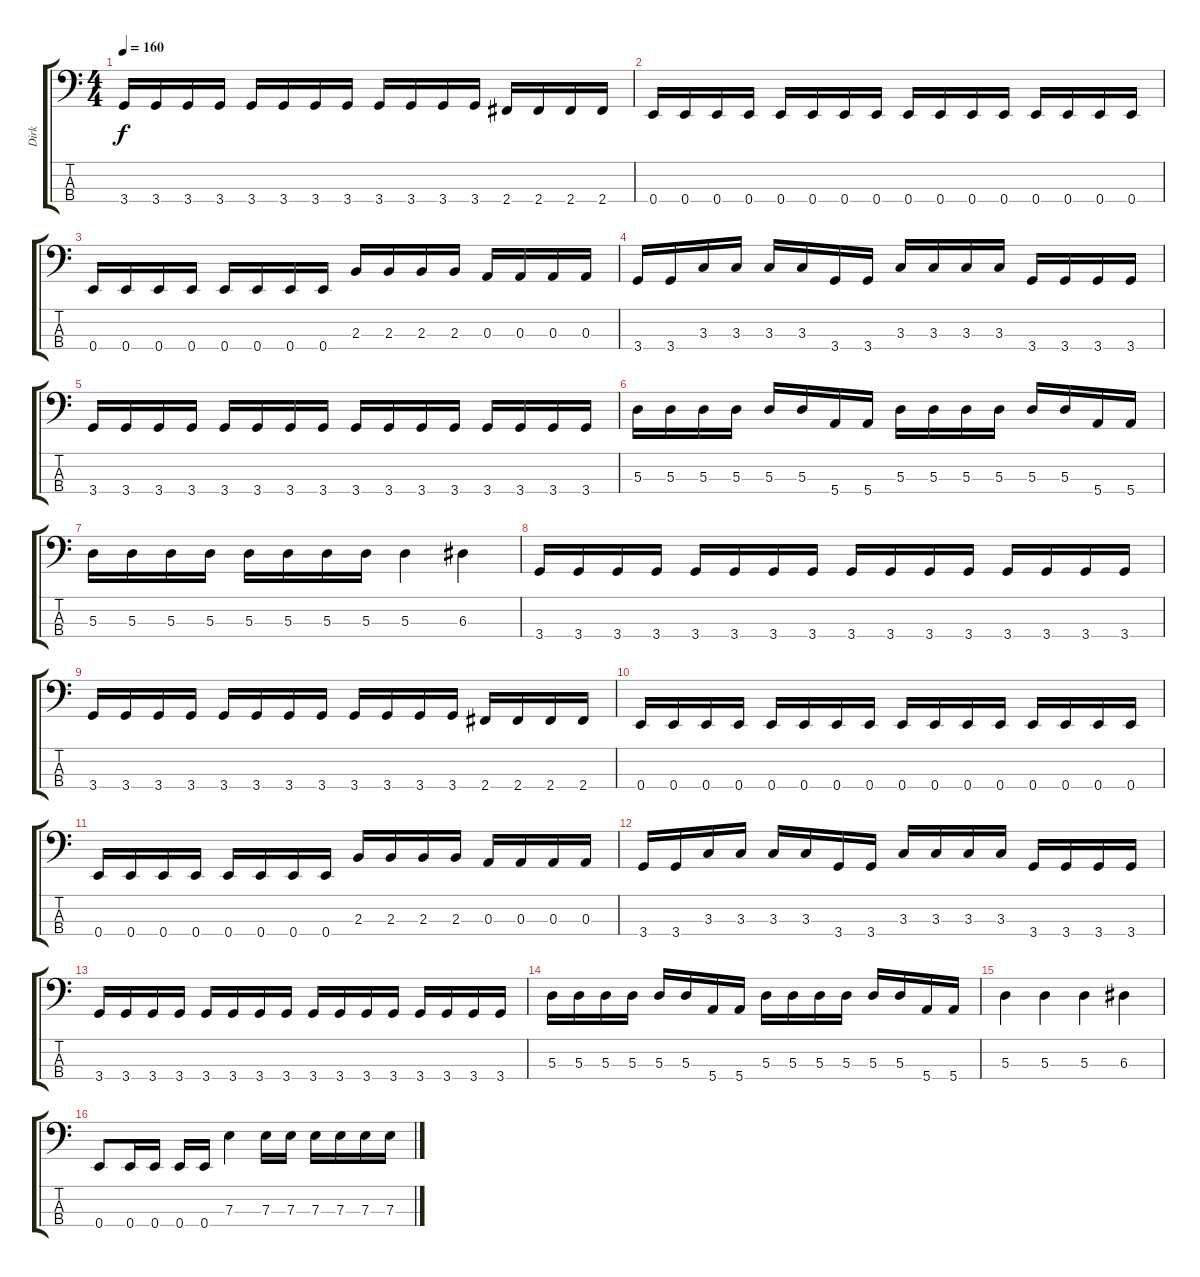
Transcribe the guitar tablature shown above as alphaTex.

\track ("Dirk" "Dirk") {instrument electricbasspick}
\staff {score tabs}
\tuning (G2 D2 A1 E1) {hide}
\ts (4 4)
\tempo 160
\clef f4
\ks c
3.4.16{dy f} 3.4.16 3.4.16 3.4.16 3.4.16 3.4.16 3.4.16 3.4.16 3.4.16 3.4.16 3.4.16 3.4.16 2.4.16 2.4.16 2.4.16 2.4.16 |
0.4.16 0.4.16 0.4.16 0.4.16 0.4.16 0.4.16 0.4.16 0.4.16 0.4.16 0.4.16 0.4.16 0.4.16 0.4.16 0.4.16 0.4.16 0.4.16 |
0.4.16 0.4.16 0.4.16 0.4.16 0.4.16 0.4.16 0.4.16 0.4.16 2.3.16 2.3.16 2.3.16 2.3.16 0.3.16 0.3.16 0.3.16 0.3.16 |
3.4.16 3.4.16 3.3.16 3.3.16 3.3.16 3.3.16 3.4.16 3.4.16 3.3.16 3.3.16 3.3.16 3.3.16 3.4.16 3.4.16 3.4.16 3.4.16 |
3.4.16 3.4.16 3.4.16 3.4.16 3.4.16 3.4.16 3.4.16 3.4.16 3.4.16 3.4.16 3.4.16 3.4.16 3.4.16 3.4.16 3.4.16 3.4.16 |
5.3.16 5.3.16 5.3.16 5.3.16 5.3.16 5.3.16 5.4.16 5.4.16 5.3.16 5.3.16 5.3.16 5.3.16 5.3.16 5.3.16 5.4.16 5.4.16 |
5.3.16 5.3.16 5.3.16 5.3.16 5.3.16 5.3.16 5.3.16 5.3.16 5.3.4 6.3.4 |
3.4.16 3.4.16 3.4.16 3.4.16 3.4.16 3.4.16 3.4.16 3.4.16 3.4.16 3.4.16 3.4.16 3.4.16 3.4.16 3.4.16 3.4.16 3.4.16 |
3.4.16 3.4.16 3.4.16 3.4.16 3.4.16 3.4.16 3.4.16 3.4.16 3.4.16 3.4.16 3.4.16 3.4.16 2.4.16 2.4.16 2.4.16 2.4.16 |
0.4.16 0.4.16 0.4.16 0.4.16 0.4.16 0.4.16 0.4.16 0.4.16 0.4.16 0.4.16 0.4.16 0.4.16 0.4.16 0.4.16 0.4.16 0.4.16 |
0.4.16 0.4.16 0.4.16 0.4.16 0.4.16 0.4.16 0.4.16 0.4.16 2.3.16 2.3.16 2.3.16 2.3.16 0.3.16 0.3.16 0.3.16 0.3.16 |
3.4.16 3.4.16 3.3.16 3.3.16 3.3.16 3.3.16 3.4.16 3.4.16 3.3.16 3.3.16 3.3.16 3.3.16 3.4.16 3.4.16 3.4.16 3.4.16 |
3.4.16 3.4.16 3.4.16 3.4.16 3.4.16 3.4.16 3.4.16 3.4.16 3.4.16 3.4.16 3.4.16 3.4.16 3.4.16 3.4.16 3.4.16 3.4.16 |
5.3.16 5.3.16 5.3.16 5.3.16 5.3.16 5.3.16 5.4.16 5.4.16 5.3.16 5.3.16 5.3.16 5.3.16 5.3.16 5.3.16 5.4.16 5.4.16 |
5.3.4 5.3.4 5.3.4 6.3.4 |
0.4.8 0.4.16 0.4.16 0.4.16 0.4.16 7.3.4 7.3.16 7.3.16 7.3.16 7.3.16 7.3.16 7.3.16
